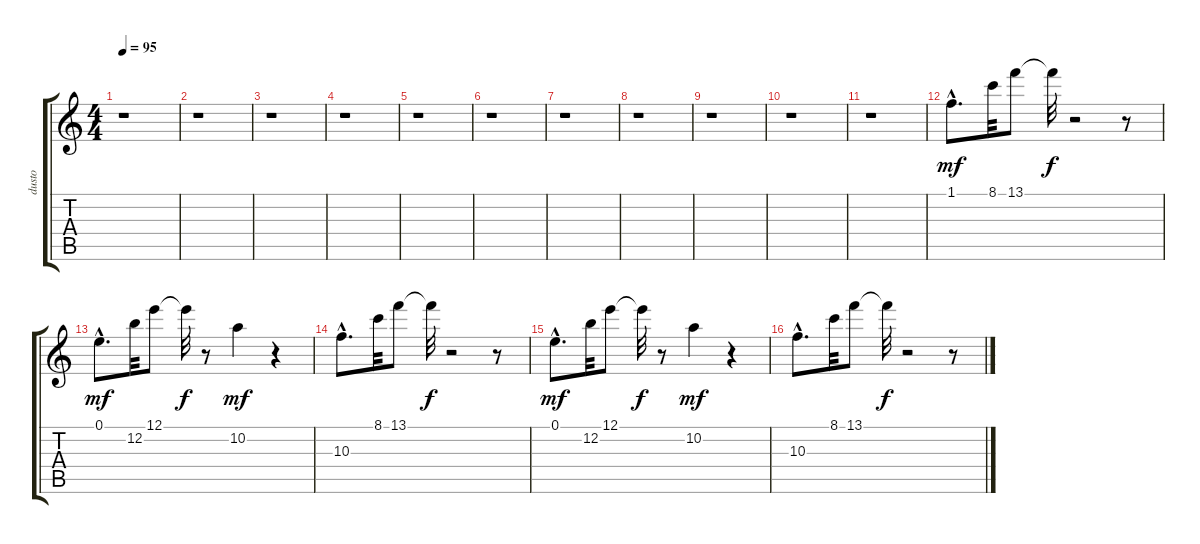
\track ("dusto" "dusto") {instrument distortionguitar}
\staff {score tabs}
\tuning (E4 B3 G3 D3 A2 E2) {hide}
\ts (4 4)
\tempo 95
\clef g2
\ks c
r.1{dy mf} |
r.1 |
r.1 |
r.1 |
r.1 |
r.1 |
r.1 |
r.1 |
r.1 |
r.1 |
r.1 |
1.1{hac}.8{d} 8.1.32 13.1.8 13.1{t}.32{dy f} r.2 r.8 |
0.1{hac}.8{d dy mf} 12.2.32 12.1.8 12.1{t}.32{dy f} r.8 10.2.4{dy mf} r.4 |
10.3{hac}.8{d} 8.1.32 13.1.8 13.1{t}.32{dy f} r.2 r.8 |
0.1{hac}.8{d dy mf} 12.2.32 12.1.8 12.1{t}.32{dy f} r.8 10.2.4{dy mf} r.4 |
10.3{hac}.8{d} 8.1.32 13.1.8 13.1{t}.32{dy f} r.2 r.8
